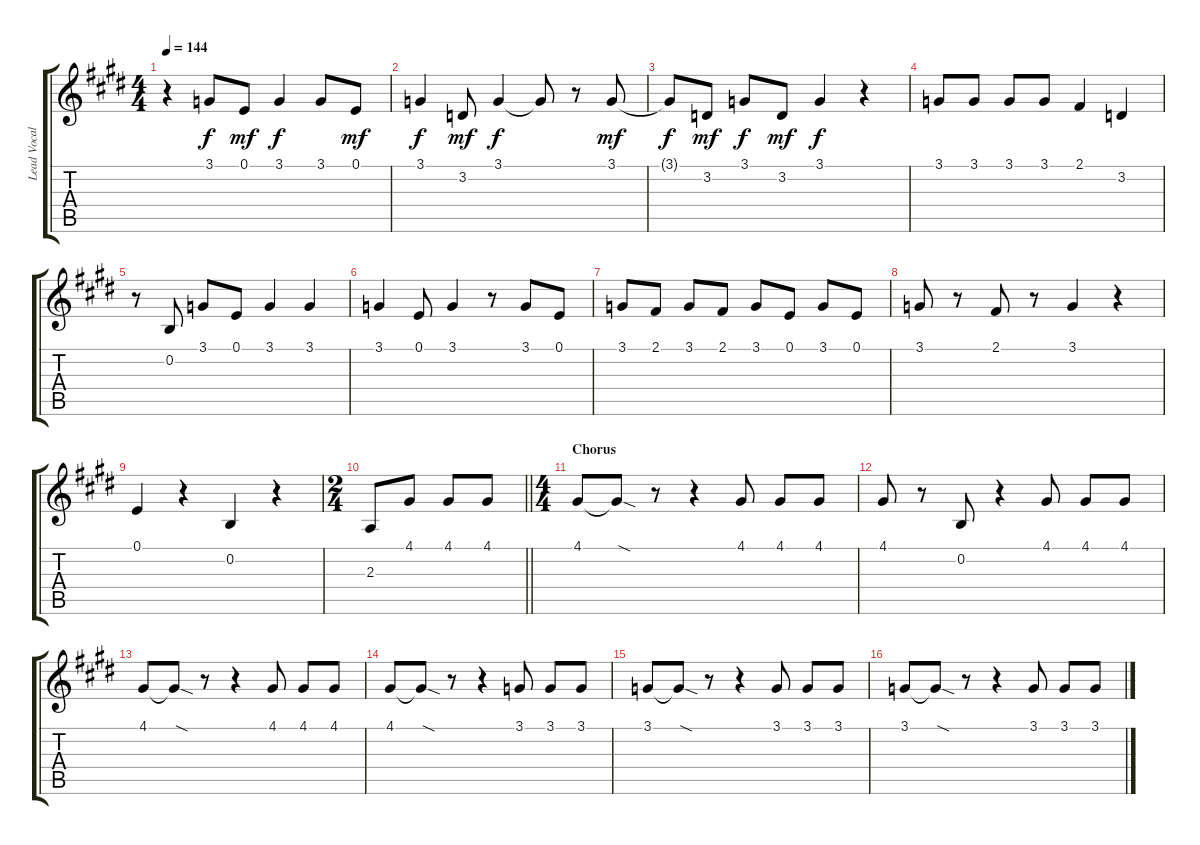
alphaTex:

\track ("Lead Vocals" "Lead Vocal") {instrument lead3calliope}
\staff {score tabs}
\tuning (E4 B3 G3 D3 A2 E2) {hide}
\ts (4 4)
\tempo 144
\clef g2
\ks e
r.4{dy f} 3.1.8 0.1.8{dy mf} 3.1.4{dy f} 3.1.8 0.1.8{dy mf} |
3.1.4{dy f} 3.2.8{dy mf} 3.1.4{dy f} 3.1{t}.8 r.8 3.1.8{dy mf} |
3.1{t}.8{dy f} 3.2.8{dy mf} 3.1.8{dy f} 3.2.8{dy mf} 3.1.4{dy f} r.4 |
3.1.8 3.1.8 3.1.8 3.1.8 2.1.4 3.2.4 |
r.8 0.2.8 3.1.8 0.1.8 3.1.4 3.1.4 |
3.1.4 0.1.8 3.1.4 r.8 3.1.8 0.1.8 |
3.1.8 2.1.8 3.1.8 2.1.8 3.1.8 0.1.8 3.1.8 0.1.8 |
3.1.8 r.8 2.1.8 r.8 3.1.4 r.4 |
0.1.4 r.4 0.2.4 r.4 |
\ts (2 4)
\barLineRight lightlight
2.3.8 4.1.8 4.1.8 4.1.8 |
\ts (4 4)
\section ("" "Chorus")
4.1.8 4.1{sod t}.8 r.8 r.4 4.1.8 4.1.8 4.1.8 |
4.1.8 r.8 0.2.8 r.4 4.1.8 4.1.8 4.1.8 |
4.1.8 4.1{sod t}.8 r.8 r.4 4.1.8 4.1.8 4.1.8 |
4.1.8 4.1{sod t}.8 r.8 r.4 3.1.8 3.1.8 3.1.8 |
3.1.8 3.1{sod t}.8 r.8 r.4 3.1.8 3.1.8 3.1.8 |
3.1.8 3.1{sod t}.8 r.8 r.4 3.1.8 3.1.8 3.1.8
